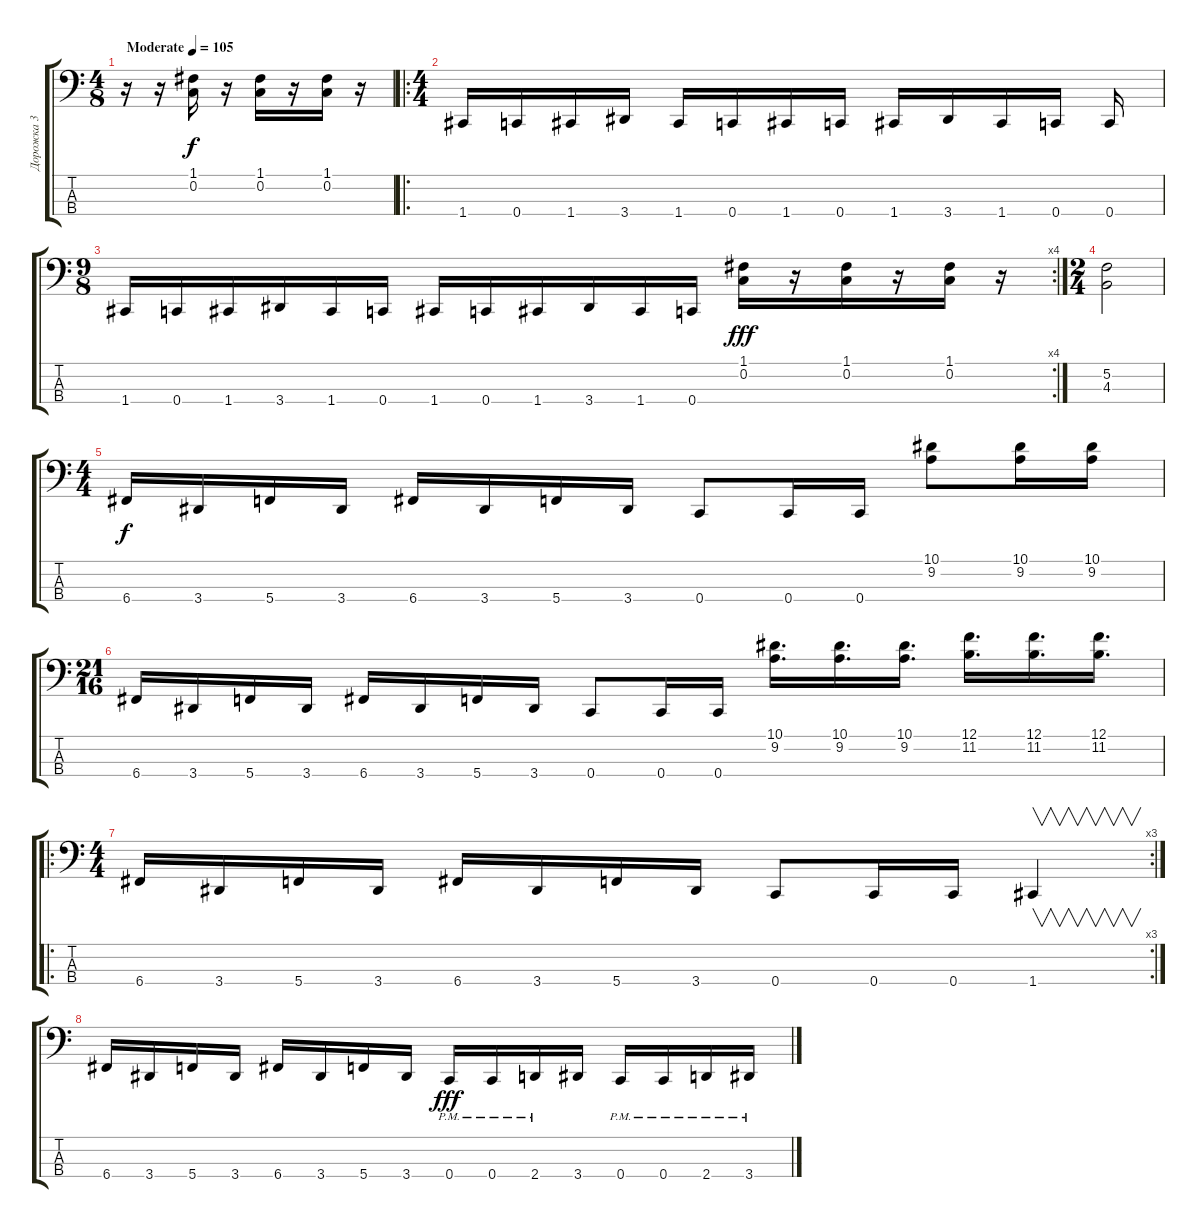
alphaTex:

\track ("Дорожка 3" "Дорожка 3") {instrument electricbassfinger}
\staff {score tabs}
\tuning (F2 C2 G1 C1) {hide}
\ts (4 8)
\tempo (105 "Moderate")
\clef f4
\ks c
r.16{dy f instrument electricbassfinger} r.16 (1.1 0.2).16 r.16 (1.1 0.2).16 r.16 (1.1 0.2).16 r.16 |
\ro
\ts (4 4)
1.4.16 0.4.16 1.4.16 3.4.16 1.4.16 0.4.16 1.4.16 0.4.16 1.4.16 3.4.16 1.4.16 0.4.16 0.4.16 |
\rc 4
\ts (9 8)
1.4.16 0.4.16 1.4.16 3.4.16 1.4.16 0.4.16 1.4.16 0.4.16 1.4.16 3.4.16 1.4.16 0.4.16 (1.1 0.2).16{dy fff} r.16 (1.1 0.2).16 r.16 (1.1 0.2).16 r.16 |
\ts (2 4)
(5.2 4.3).2 |
\ts (4 4)
6.4.16{dy f} 3.4.16 5.4.16 3.4.16 6.4.16 3.4.16 5.4.16 3.4.16 0.4.8 0.4.16 0.4.16 (10.1 9.2).8 (10.1 9.2).16 (10.1 9.2).16 |
\ts (21 16)
6.4.16 3.4.16 5.4.16 3.4.16 6.4.16 3.4.16 5.4.16 3.4.16 0.4.8 0.4.16 0.4.16 (10.1 9.2).16{d} (10.1 9.2).16{d} (10.1 9.2).16{d} (12.1 11.2).16{d} (12.1 11.2).16{d} (12.1 11.2).16{d} |
\ro
\rc 3
\ts (4 4)
6.4.16 3.4.16 5.4.16 3.4.16 6.4.16 3.4.16 5.4.16 3.4.16 0.4.8 0.4.16 0.4.16 1.4.4{v} |
6.4.16 3.4.16 5.4.16 3.4.16 6.4.16 3.4.16 5.4.16 3.4.16 0.4{pm}.16{dy fff} 0.4{pm}.16 2.4{pm}.16 3.4.16 0.4{pm}.16 0.4{pm}.16 2.4{pm}.16 3.4{pm}.16
